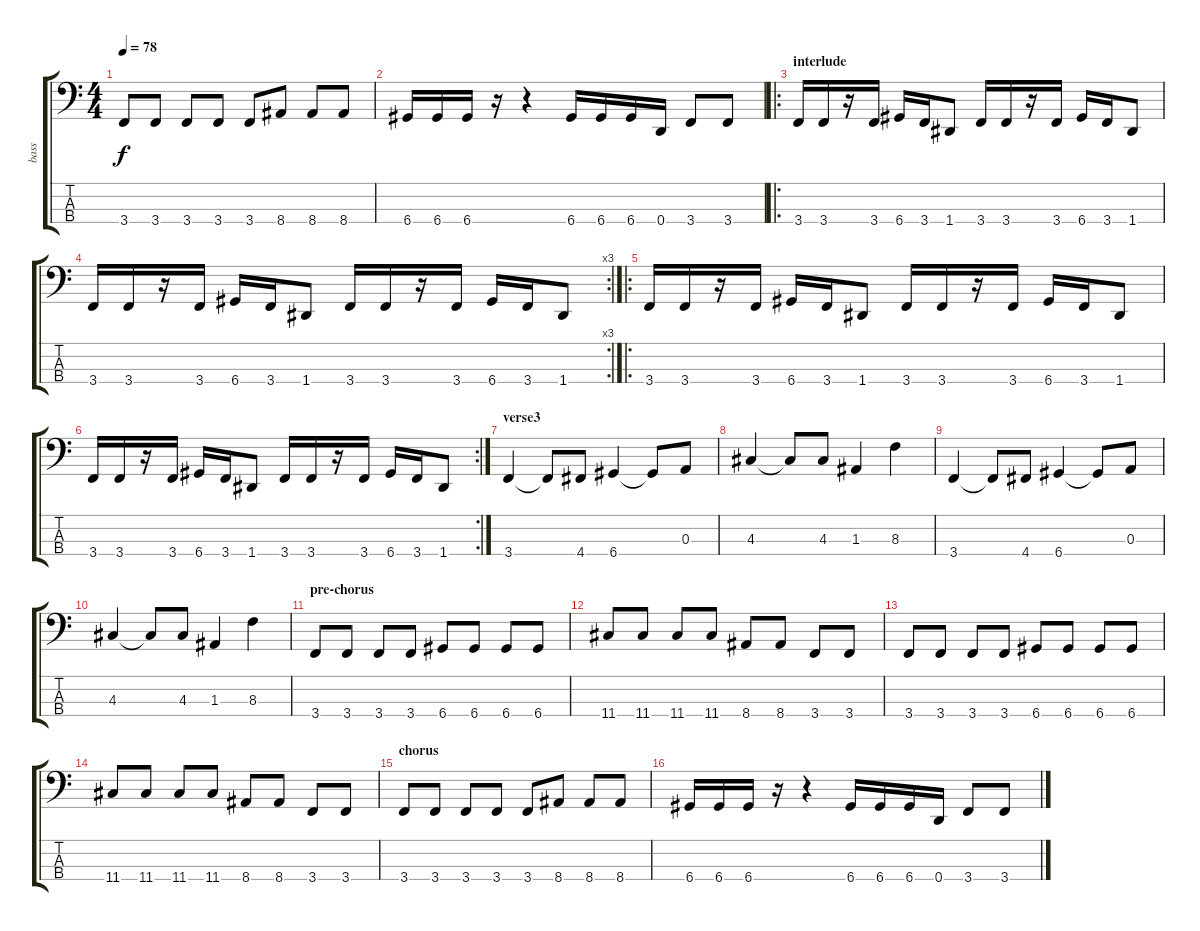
\track ("bass" "bass") {instrument electricbassfinger}
\staff {score tabs}
\tuning (G2 D2 A1 D1) {hide}
\ts (4 4)
\tempo 78
\clef f4
\ks c
3.4.8{dy f} 3.4.8 3.4.8 3.4.8 3.4.8 8.4.8 8.4.8 8.4.8 |
6.4.16 6.4.16 6.4.16 r.16 r.4 6.4.16 6.4.16 6.4.16 0.4.16 3.4.8 3.4.8 |
\ro
\section ("" "interlude")
3.4.16 3.4.16 r.16 3.4.16 6.4.16 3.4.16 1.4.8 3.4.16 3.4.16 r.16 3.4.16 6.4.16 3.4.16 1.4.8 |
\rc 3
3.4.16 3.4.16 r.16 3.4.16 6.4.16 3.4.16 1.4.8 3.4.16 3.4.16 r.16 3.4.16 6.4.16 3.4.16 1.4.8 |
\ro
3.4.16 3.4.16 r.16 3.4.16 6.4.16 3.4.16 1.4.8 3.4.16 3.4.16 r.16 3.4.16 6.4.16 3.4.16 1.4.8 |
\rc 2
3.4.16 3.4.16 r.16 3.4.16 6.4.16 3.4.16 1.4.8 3.4.16 3.4.16 r.16 3.4.16 6.4.16 3.4.16 1.4.8 |
\section ("" "verse3")
3.4.4 3.4{t}.8 4.4.8 6.4.4 6.4{t}.8 0.3.8 |
4.3.4 4.3{t}.8 4.3.8 1.3.4 8.3.4 |
3.4.4 3.4{t}.8 4.4.8 6.4.4 6.4{t}.8 0.3.8 |
4.3.4 4.3{t}.8 4.3.8 1.3.4 8.3.4 |
\section ("" "pre-chorus")
3.4.8 3.4.8 3.4.8 3.4.8 6.4.8 6.4.8 6.4.8 6.4.8 |
11.4.8 11.4.8 11.4.8 11.4.8 8.4.8 8.4.8 3.4.8 3.4.8 |
3.4.8 3.4.8 3.4.8 3.4.8 6.4.8 6.4.8 6.4.8 6.4.8 |
11.4.8 11.4.8 11.4.8 11.4.8 8.4.8 8.4.8 3.4.8 3.4.8 |
\section ("" "chorus")
3.4.8 3.4.8 3.4.8 3.4.8 3.4.8 8.4.8 8.4.8 8.4.8 |
6.4.16 6.4.16 6.4.16 r.16 r.4 6.4.16 6.4.16 6.4.16 0.4.16 3.4.8 3.4.8
